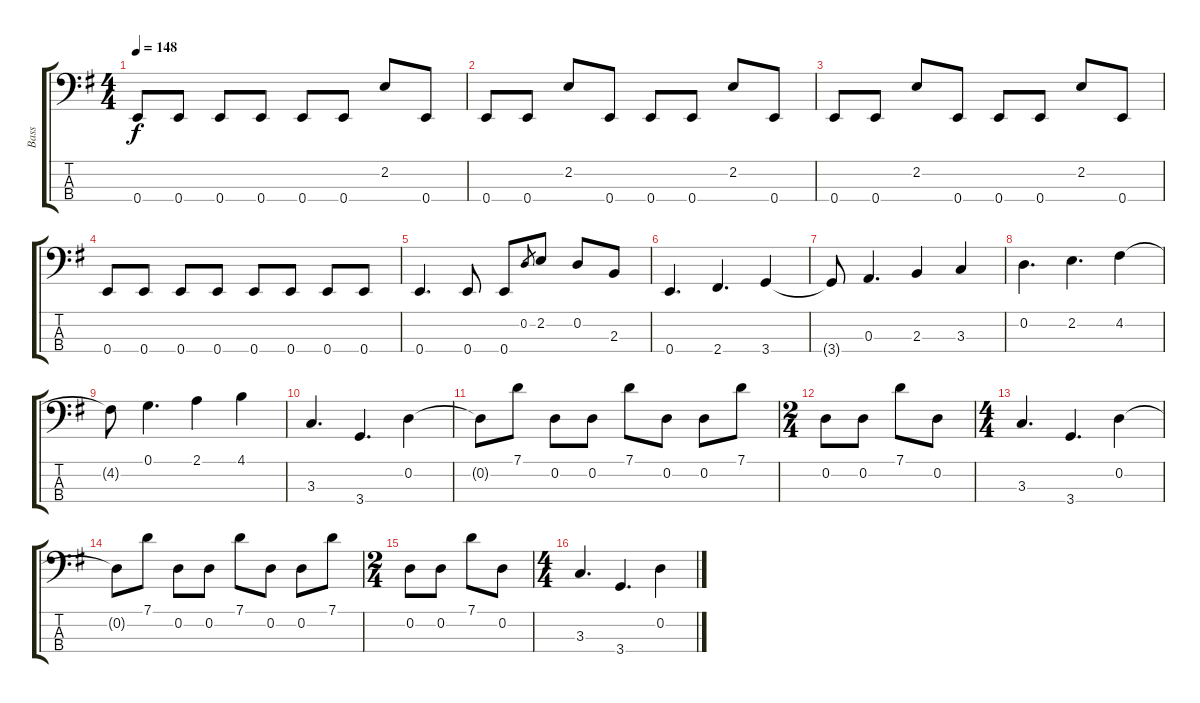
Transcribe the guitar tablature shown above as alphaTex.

\track ("Bass" "Bass") {instrument electricbassfinger}
\staff {score tabs}
\tuning (G2 D2 A1 E1) {hide}
\ts (4 4)
\tempo 148
\clef f4
\ks eminor
0.4.8{dy f} 0.4.8 0.4.8 0.4.8 0.4.8 0.4.8 2.2.8 0.4.8 |
0.4.8 0.4.8 2.2.8 0.4.8 0.4.8 0.4.8 2.2.8 0.4.8 |
0.4.8 0.4.8 2.2.8 0.4.8 0.4.8 0.4.8 2.2.8 0.4.8 |
0.4.8 0.4.8 0.4.8 0.4.8 0.4.8 0.4.8 0.4.8 0.4.8 |
0.4.4{d} 0.4.8 0.4.8 0.2.8{gr} 2.2.8 0.2.8 2.3.8 |
0.4.4{d} 2.4.4{d} 3.4.4 |
3.4{t}.8 0.3.4{d} 2.3.4 3.3.4 |
0.2.4{d} 2.2.4{d} 4.2.4 |
4.2{t}.8 0.1.4{d} 2.1.4 4.1.4 |
3.3.4{d} 3.4.4{d} 0.2.4 |
0.2{t}.8 7.1.8 0.2.8 0.2.8 7.1.8 0.2.8 0.2.8 7.1.8 |
\ts (2 4)
0.2.8 0.2.8 7.1.8 0.2.8 |
\ts (4 4)
3.3.4{d} 3.4.4{d} 0.2.4 |
0.2{t}.8 7.1.8 0.2.8 0.2.8 7.1.8 0.2.8 0.2.8 7.1.8 |
\ts (2 4)
0.2.8 0.2.8 7.1.8 0.2.8 |
\ts (4 4)
3.3.4{d} 3.4.4{d} 0.2.4
